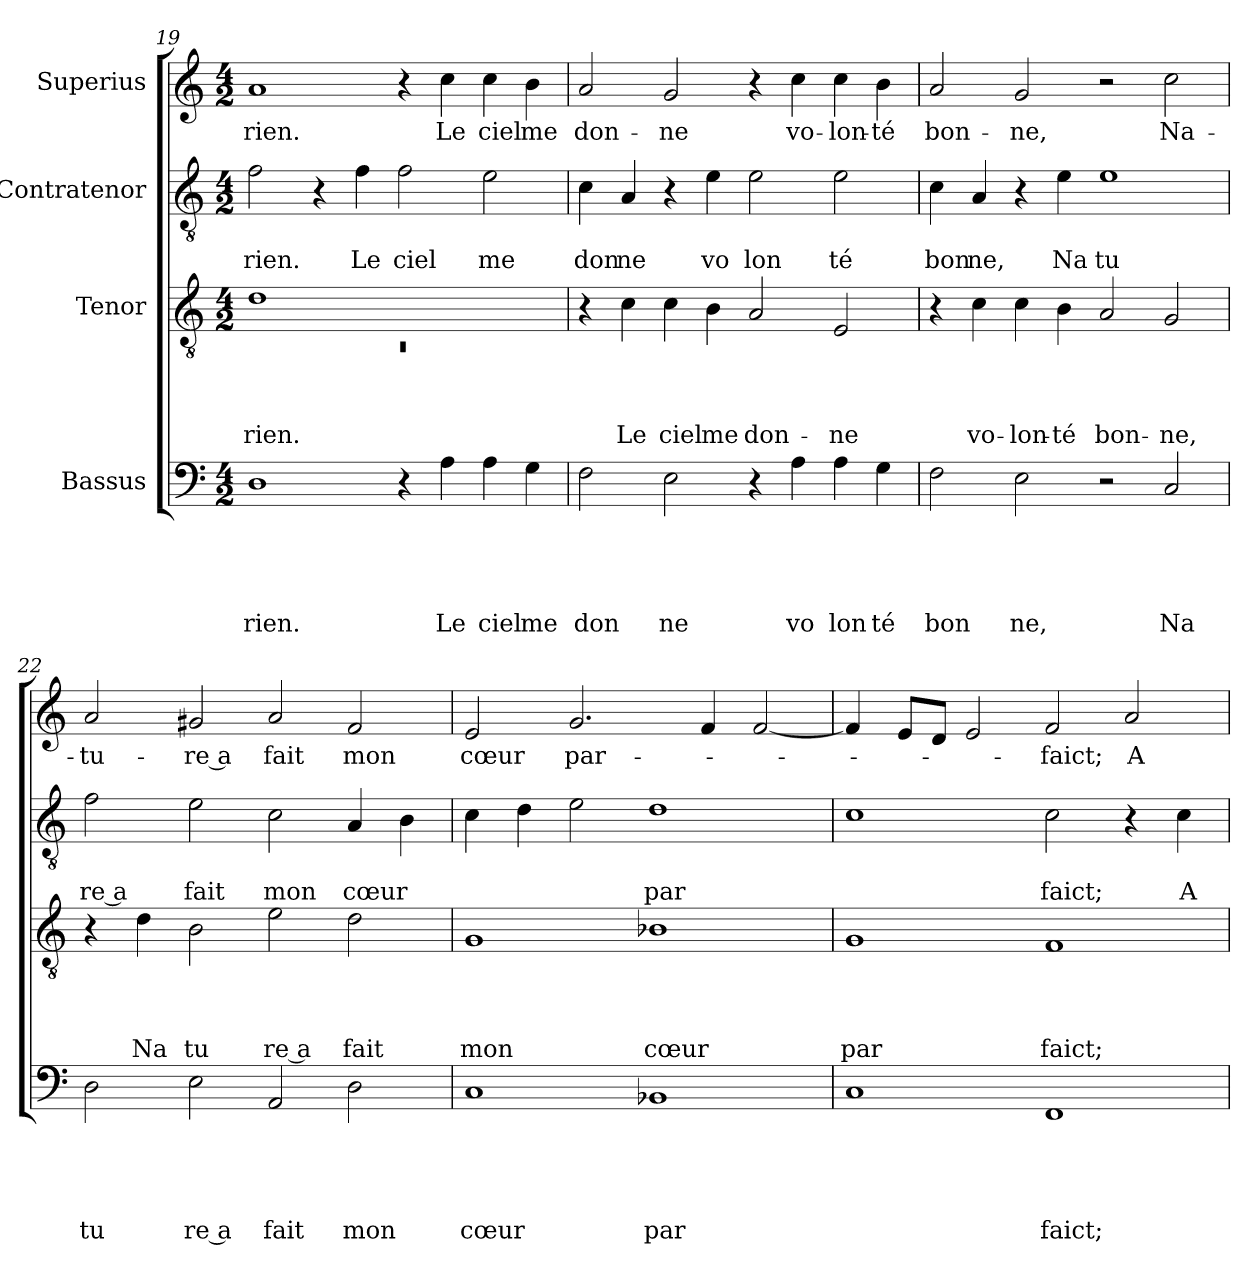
**kern	**text	**text	**text	**text	**text	**kern	**text	**text	**text	**text	**kern	**text	**text	**kern	**text
*part4	*part4	*part4	*part4	*part4	*part4	*part3	*part3	*part3	*part3	*part3	*part2	*part2	*part2	*part1	*part1
*staff4	*staff4	*staff4	*staff4	*staff4	*staff4	*staff3	*staff3	*staff3	*staff3	*staff3	*staff2	*staff2	*staff2	*staff1	*staff1
*I"Bassus	*	*	*	*	*	*I"Tenor	*	*	*	*	*I"Contratenor	*	*	*I"Superius	*
*clefF4	*	*	*	*	*	*clefGv2	*	*	*	*	*clefGv2	*	*	*clefG2	*
*k[]	*	*	*	*	*	*k[]	*	*	*	*	*k[]	*	*	*k[]	*
*C:	*	*	*	*	*	*C:	*	*	*	*	*C:	*	*	*C:	*
*M4/2	*	*	*	*	*	*M4/2	*	*	*	*	*M4/2	*	*	*M4/2	*
=19	=19	=19	=19	=19	=19	=19	=19	=19	=19	=19	=19	=19	=19	=19	=19
*	*	*	*	*	*	*^	*	*	*	*	*	*	*	*	*
!	!	!	!	!	!LO:LY:b	!	!LO:N:vis=1	!	!	!	!LO:LY:b	!	!	!LO:LY:b	!	!LO:LY:b
1D	.	.	.	.	rien.	1d	0rC	.	.	.	rien.	2f\	.	rien.	1a	rien.
.	.	.	.	.	.	.	.	.	.	.	.	4r	.	.	.	.
!	!	!	!	!	!	!	!	!	!	!	!	!	!	!LO:LY:b	!	!
.	.	.	.	.	.	.	.	.	.	.	.	4f\	.	Le	.	.
!	!	!	!	!	!	!	!	!	!	!	!	!	!	!LO:LY:b	!	!
4r	.	.	.	.	.	1ryy	.	.	.	.	.	2f\	.	ciel	4r	.
!	!	!	!	!	!LO:LY:b	!	!	!	!	!	!	!	!	!	!	!LO:LY:b
4A\	.	.	.	.	Le	.	.	.	.	.	.	.	.	.	4cc\	Le
!	!	!	!	!	!LO:LY:b	!	!	!	!	!	!	!	!	!LO:LY:b	!	!LO:LY:b
4A\	.	.	.	.	ciel	.	.	.	.	.	.	2e\	.	me	4cc\	ciel
!	!	!	!	!	!LO:LY:b	!	!	!	!	!	!	!	!	!	!	!LO:LY:b
4G\	.	.	.	.	me	.	.	.	.	.	.	.	.	.	4b\	me
*	*	*	*	*	*	*v	*v	*	*	*	*	*	*	*	*	*
=20	=20	=20	=20	=20	=20	=20	=20	=20	=20	=20	=20	=20	=20	=20	=20
!	!	!	!	!	!LO:LY:b	!	!	!	!	!	!	!	!LO:LY:b	!	!LO:LY:b
2F\	.	.	.	.	don	4r	.	.	.	.	4c\	.	don	2a/	don-
!	!	!	!	!	!	!	!	!	!	!LO:LY:b	!	!	!LO:LY:b	!	!
.	.	.	.	.	.	4c\	.	.	.	Le	4A/	.	ne	.	.
!	!	!	!	!	!LO:LY:b	!	!	!	!	!LO:LY:b	!	!	!	!	!LO:LY:b
2E\	.	.	.	.	ne	4c\	.	.	.	ciel	4r	.	.	2g/	-ne
!	!	!	!	!	!	!	!	!	!	!LO:LY:b	!	!	!LO:LY:b	!	!
.	.	.	.	.	.	4B\	.	.	.	me	4e\	.	vo	.	.
!	!	!	!	!	!	!	!	!	!	!LO:LY:b	!	!	!LO:LY:b	!	!
4r	.	.	.	.	.	2A/	.	.	.	don-	2e\	.	lon	4r	.
!	!	!	!	!	!LO:LY:b	!	!	!	!	!	!	!	!	!	!LO:LY:b
4A\	.	.	.	.	vo	.	.	.	.	.	.	.	.	4cc\	vo-
!	!	!	!	!	!LO:LY:b	!	!	!	!	!LO:LY:b	!	!	!LO:LY:b	!	!LO:LY:b
4A\	.	.	.	.	lon	2E/	.	.	.	-ne	2e\	.	té	4cc\	-lon-
!	!	!	!	!	!LO:LY:b	!	!	!	!	!	!	!	!	!	!LO:LY:b
4G\	.	.	.	.	té	.	.	.	.	.	.	.	.	4b\	-té
=21	=21	=21	=21	=21	=21	=21	=21	=21	=21	=21	=21	=21	=21	=21	=21
!	!	!	!	!	!LO:LY:b	!	!	!	!	!	!	!	!LO:LY:b	!	!LO:LY:b
2F\	.	.	.	.	bon	4r	.	.	.	.	4c\	.	bon	2a/	bon-
!	!	!	!	!	!	!	!	!	!	!LO:LY:b	!	!	!LO:LY:b	!	!
.	.	.	.	.	.	4c\	.	.	.	vo-	4A/	.	ne,	.	.
!	!	!	!	!	!LO:LY:b	!	!	!	!	!LO:LY:b	!	!	!	!	!LO:LY:b
2E\	.	.	.	.	ne,	4c\	.	.	.	-lon-	4r	.	.	2g/	-ne,
!	!	!	!	!	!	!	!	!	!	!LO:LY:b	!	!	!LO:LY:b	!	!
.	.	.	.	.	.	4B\	.	.	.	-té	4e\	.	Na	.	.
!	!	!	!	!	!	!	!	!	!	!LO:LY:b	!	!	!LO:LY:b	!	!
2r	.	.	.	.	.	2A/	.	.	.	bon-	1e	.	tu	2r	.
!	!	!	!	!	!LO:LY:b	!	!	!	!	!LO:LY:b	!	!	!	!	!LO:LY:b
2C/	.	.	.	.	Na	2G/	.	.	.	-ne,	.	.	.	2cc\	Na-
!!LO:LB:g=z
=22	=22	=22	=22	=22	=22	=22	=22	=22	=22	=22	=22	=22	=22	=22	=22
!	!	!	!	!	!LO:LY:b	!	!	!	!	!	!	!	!LO:LY:b:rj	!	!LO:LY:b
2D\	.	.	.	.	tu	4r	.	.	.	.	2f\	.	re a	2a/	-tu-
!	!	!	!	!	!	!	!	!	!	!LO:LY:b	!	!	!	!	!
.	.	.	.	.	.	(4d\	.	.	.	Na	.	.	.	.	.
!	!	!	!	!	!LO:LY:b:rj	!	!	!	!	!LO:LY:b	!	!	!LO:LY:b	!	!LO:LY:b:rj
2E\	.	.	.	.	re a	2B\	.	.	.	tu	2e\	.	fait	2g#X/	-re a
!	!	!	!	!	!LO:LY:b	!	!	!	!	!LO:LY:b:rj	!	!	!LO:LY:b	!	!LO:LY:b
2AA/	.	.	.	.	fait	2e\	.	.	.	re a	2c\	.	mon	2a/	fait
!	!	!	!	!	!LO:LY:b	!	!	!	!	!LO:LY:b	!	!	!LO:LY:b	!	!LO:LY:b
2D\	.	.	.	.	mon	2d\	.	.	.	fait	4A/	.	cœur	2f/	mon
.	.	.	.	.	.	.	.	.	.	.	4B\	.	.	.	.
=23	=23	=23	=23	=23	=23	=23	=23	=23	=23	=23	=23	=23	=23	=23	=23
!	!	!	!	!	!LO:LY:b	!	!	!	!	!LO:LY:b	!	!	!	!	!LO:LY:b
1C	.	.	.	.	cœur	1G	.	.	.	mon	4c\	.	.	2e/	cœur
.	.	.	.	.	.	.	.	.	.	.	4d\	.	.	.	.
!	!	!	!	!	!	!	!	!	!	!	!	!	!	!	!LO:LY:b
.	.	.	.	.	.	.	.	.	.	.	2e\	.	.	2.g/	par-
!	!	!	!	!	!LO:LY:b	!	!	!	!	!LO:LY:b	!	!	!LO:LY:b	!	!
1BB-X	.	.	.	.	par	1B-X	.	.	.	cœur	1d	.	par	.	.
.	.	.	.	.	.	.	.	.	.	.	.	.	.	4f/	.
.	.	.	.	.	.	.	.	.	.	.	.	.	.	[<2f/	.
=24	=24	=24	=24	=24	=24	=24	=24	=24	=24	=24	=24	=24	=24	=24	=24
!	!	!	!	!	!	!	!	!	!	!LO:LY:b	!	!	!	!	!
1C	.	.	.	.	.	1G	.	.	.	par	1c	.	.	4f/]	.
.	.	.	.	.	.	.	.	.	.	.	.	.	.	8e/L	.
.	.	.	.	.	.	.	.	.	.	.	.	.	.	8d/J	.
.	.	.	.	.	.	.	.	.	.	.	.	.	.	2e/	.
!	!	!	!	!	!LO:LY:b	!	!	!	!	!LO:LY:b	!	!	!LO:LY:b	!	!LO:LY:b
1FF	.	.	.	.	faict;	1F	.	.	.	faict;	2c\	.	faict;	2f/	-faict;
!	!	!	!	!	!	!	!	!	!	!	!	!	!	!	!LO:LY:b
.	.	.	.	.	.	.	.	.	.	.	4r	.	.	2a/	A-
!	!	!	!	!	!	!	!	!	!	!	!	!	!LO:LY:b	!	!
.	.	.	.	.	.	.	.	.	.	.	4c\	.	A	.	.
=	=	=	=	=	=	=	=	=	=	=	=	=	=	=	=
*-	*-	*-	*-	*-	*-	*-	*-	*-	*-	*-	*-	*-	*-	*-	*-
